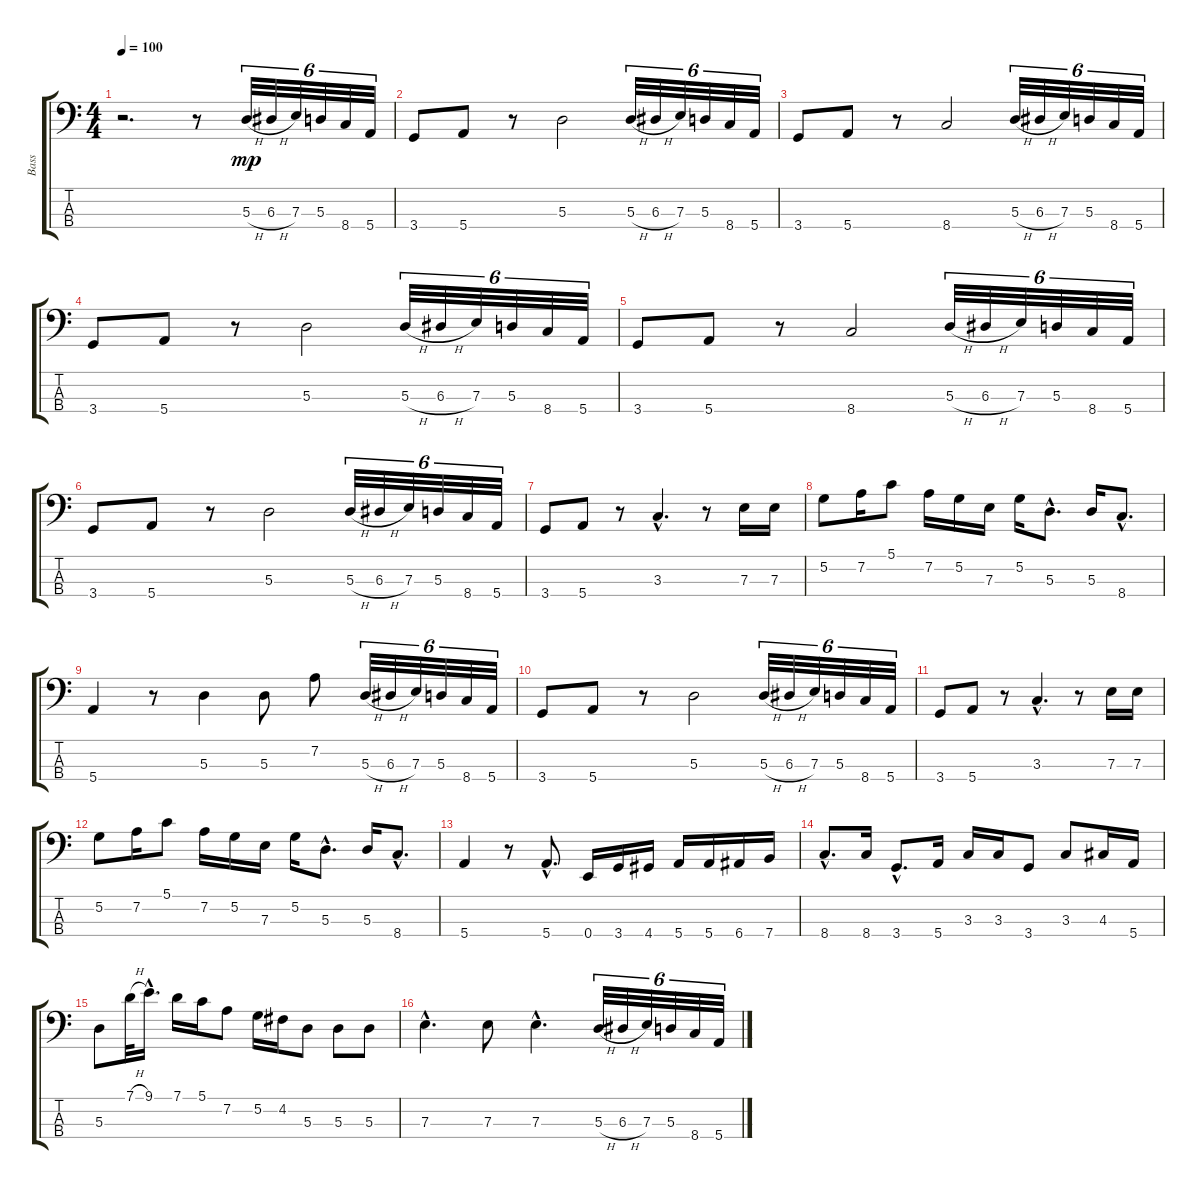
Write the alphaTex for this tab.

\track ("Bass" "Bass") {instrument electricbassfinger}
\staff {score tabs}
\tuning (G2 D2 A1 E1) {hide}
\ts (4 4)
\tempo 100
\clef f4
\ks c
r.2{d dy mp instrument electricbassfinger} r.8 5.3{h}.32{tu (6 4)} 6.3{h}.32{tu (6 4)} 7.3.32{tu (6 4)} 5.3.32{tu (6 4)} 8.4.32{tu (6 4)} 5.4.32{tu (6 4)} |
3.4.8 5.4.8 r.8 5.3.2 5.3{h}.32{tu (6 4)} 6.3{h}.32{tu (6 4)} 7.3.32{tu (6 4)} 5.3.32{tu (6 4)} 8.4.32{tu (6 4)} 5.4.32{tu (6 4)} |
3.4.8 5.4.8 r.8 8.4.2 5.3{h}.32{tu (6 4)} 6.3{h}.32{tu (6 4)} 7.3.32{tu (6 4)} 5.3.32{tu (6 4)} 8.4.32{tu (6 4)} 5.4.32{tu (6 4)} |
3.4.8 5.4.8 r.8 5.3.2 5.3{h}.32{tu (6 4)} 6.3{h}.32{tu (6 4)} 7.3.32{tu (6 4)} 5.3.32{tu (6 4)} 8.4.32{tu (6 4)} 5.4.32{tu (6 4)} |
3.4.8 5.4.8 r.8 8.4.2 5.3{h}.32{tu (6 4)} 6.3{h}.32{tu (6 4)} 7.3.32{tu (6 4)} 5.3.32{tu (6 4)} 8.4.32{tu (6 4)} 5.4.32{tu (6 4)} |
3.4.8 5.4.8 r.8 5.3.2 5.3{h}.32{tu (6 4)} 6.3{h}.32{tu (6 4)} 7.3.32{tu (6 4)} 5.3.32{tu (6 4)} 8.4.32{tu (6 4)} 5.4.32{tu (6 4)} |
3.4.8 5.4.8 r.8 3.3{hac}.4{d} r.8 7.3.16 7.3.16 |
5.2.8 7.2.16 5.1.8 7.2.16 5.2.16 7.3.16 5.2.16 5.3{hac}.8{d} 5.3.16 8.4{hac}.8{d} |
5.4.4 r.8 5.3.4 5.3.8 7.2.8 5.3{h}.32{tu (6 4)} 6.3{h}.32{tu (6 4)} 7.3.32{tu (6 4)} 5.3.32{tu (6 4)} 8.4.32{tu (6 4)} 5.4.32{tu (6 4)} |
3.4.8 5.4.8 r.8 5.3.2 5.3{h}.32{tu (6 4)} 6.3{h}.32{tu (6 4)} 7.3.32{tu (6 4)} 5.3.32{tu (6 4)} 8.4.32{tu (6 4)} 5.4.32{tu (6 4)} |
3.4.8 5.4.8 r.8 3.3{hac}.4{d} r.8 7.3.16 7.3.16 |
5.2.8 7.2.16 5.1.8 7.2.16 5.2.16 7.3.16 5.2.16 5.3{hac}.8{d} 5.3.16 8.4{hac}.8{d} |
5.4.4 r.8 5.4{hac}.8{d} 0.4.16 3.4.16 4.4.16 5.4.16 5.4.16 6.4.16 7.4.16 |
8.4{hac}.8{d} 8.4.16 3.4{hac}.8{d} 5.4.16 3.3.16 3.3.16 3.4.8 3.3.8 4.3.16 5.4.16 |
5.3.8 7.1{h}.32 9.1{hac}.16{d} 7.1.16 5.1.16 7.2.8 5.2.16 4.2.16 5.3.8 5.3.8 5.3.8 |
7.3{hac}.4{d} 7.3.8 7.3{hac}.4{d} 5.3{h}.32{tu (6 4)} 6.3{h}.32{tu (6 4)} 7.3.32{tu (6 4)} 5.3.32{tu (6 4)} 8.4.32{tu (6 4)} 5.4.32{tu (6 4)}
